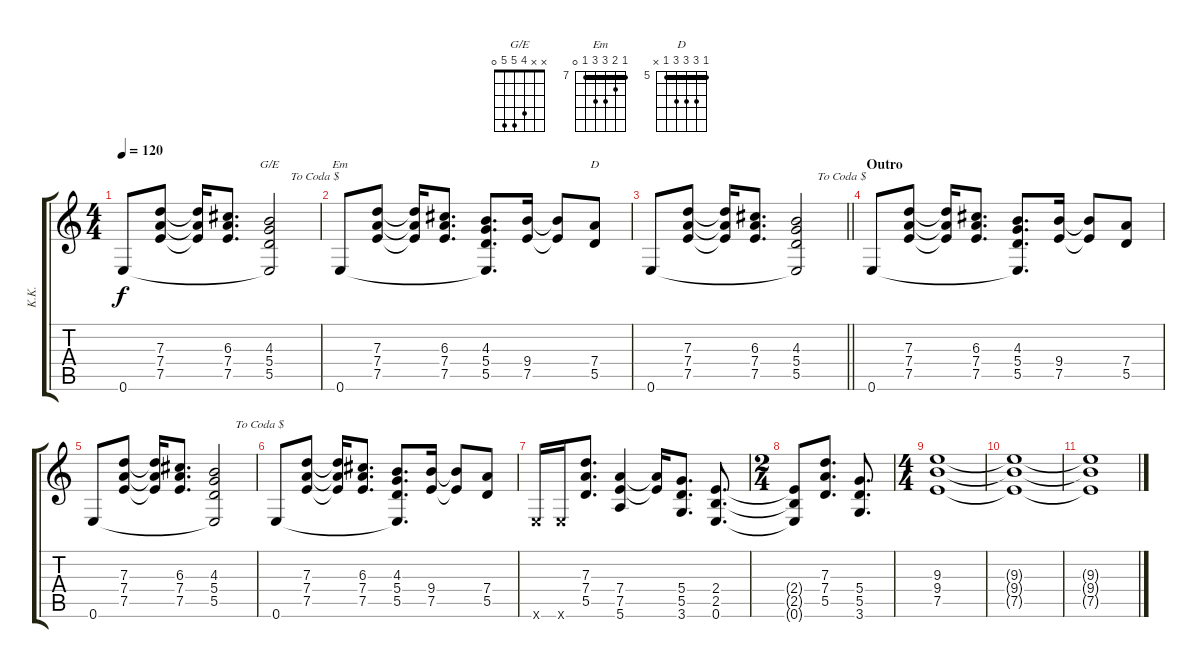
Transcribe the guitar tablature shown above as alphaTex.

\track ("K.K." "K.K.") {instrument distortionguitar}
\staff {score tabs}
\tuning (E4 B3 G3 D3 A2 E2) {hide}
\chord ("G/E" x x 4 5 5 0)
\chord ("Em" 7 8 9 9 7 0) {firstfret 7 barre 7}
\chord ("D" 5 7 7 7 5 x) {firstfret 5 barre 5}
\ts (4 4)
\tempo 120
\clef g2
\ks c
0.6.8{dy f} (7.3 7.4 7.5).8 (7.3{t} 7.4{t} 7.5{t}).16 (6.3 7.4 7.5).8{d} (4.3 5.4 5.5 0.6{t}).2{ch "G/E" txt "       To Coda $"} |
0.6.8{ch "Em"} (7.3 7.4 7.5).8 (7.3{t} 7.4{t} 7.5{t}).16 (6.3 7.4 7.5).8{d} (4.3 5.4 5.5 0.6{t}).8{d} (9.4 7.5).16 (9.4{t} 7.5{t}).8 (7.4 5.5).8{ch "D"} |
\barLineRight lightlight
0.6.8 (7.3 7.4 7.5).8 (7.3{t} 7.4{t} 7.5{t}).16 (6.3 7.4 7.5).8{d} (4.3 5.4 5.5 0.6{t}).2{txt "       To Coda $"} |
\section ("" "Outro")
0.6.8 (7.3 7.4 7.5).8 (7.3{t} 7.4{t} 7.5{t}).16 (6.3 7.4 7.5).8{d} (4.3 5.4 5.5 0.6{t}).8{d} (9.4 7.5).16 (9.4{t} 7.5{t}).8 (7.4 5.5).8 |
0.6.8 (7.3 7.4 7.5).8 (7.3{t} 7.4{t} 7.5{t}).16 (6.3 7.4 7.5).8{d} (4.3 5.4 5.5 0.6{t}).2{txt "       To Coda $"} |
0.6.8 (7.3 7.4 7.5).8 (7.3{t} 7.4{t} 7.5{t}).16 (6.3 7.4 7.5).8{d} (4.3 5.4 5.5 0.6{t}).8{d} (9.4 7.5).16 (9.4{t} 7.5{t}).8 (7.4 5.5).8 |
0.6{x}.16 0.6{x}.16 (7.3 7.4 5.5).8{d} (7.4 7.5 5.6).4 (7.4{t} 7.5{t}).16 (5.4 5.5 3.6).8{d} (2.4 2.5 0.6).8{d} |
\ts (2 4)
(2.4{t} 2.5{t} 0.6{t}).8 (7.3 7.4 5.5).8{d} (5.4 5.5 3.6).8{d} |
\ts (4 4)
(9.3 9.4 7.5).1 |
(9.3{t} 9.4{t} 7.5{t}).1 |
(9.3{t} 9.4{t} 7.5{t}).1
